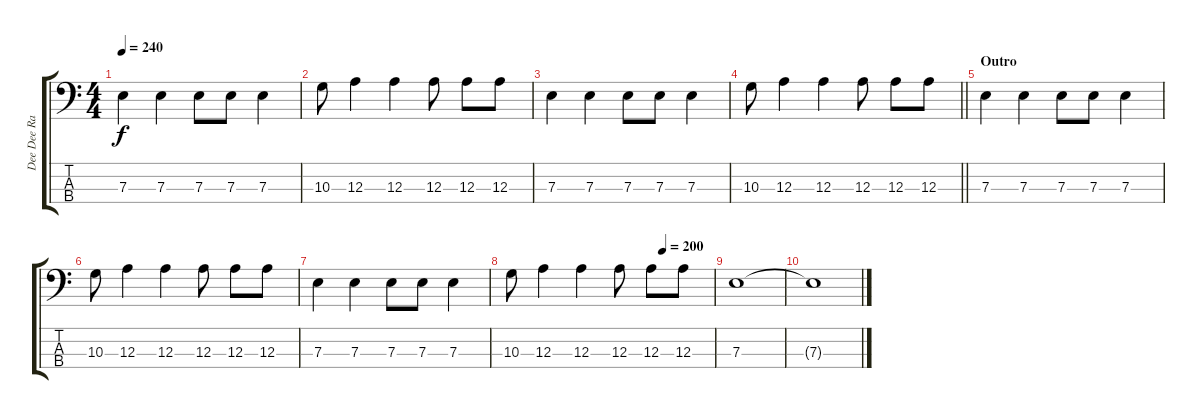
\track ("Dee Dee Ramone" "Dee Dee Ra") {instrument electricbasspick}
\staff {score tabs}
\tuning (G2 D2 A1 E1) {hide}
\ts (4 4)
\tempo 240
\clef f4
\ks c
7.3.4{dy f} 7.3.4 7.3.8 7.3.8 7.3.4 |
10.3.8 12.3.4 12.3.4 12.3.8 12.3.8 12.3.8 |
7.3.4 7.3.4 7.3.8 7.3.8 7.3.4 |
\barLineRight lightlight
10.3.8 12.3.4 12.3.4 12.3.8 12.3.8 12.3.8 |
\section ("" "Outro")
7.3.4 7.3.4 7.3.8 7.3.8 7.3.4 |
10.3.8 12.3.4 12.3.4 12.3.8 12.3.8 12.3.8 |
7.3.4 7.3.4 7.3.8 7.3.8 7.3.4 |
\tempo (200 0.75)
10.3.8 12.3.4 12.3.4 12.3.8 12.3.8 12.3.8 |
7.3.1 |
7.3{t}.1
